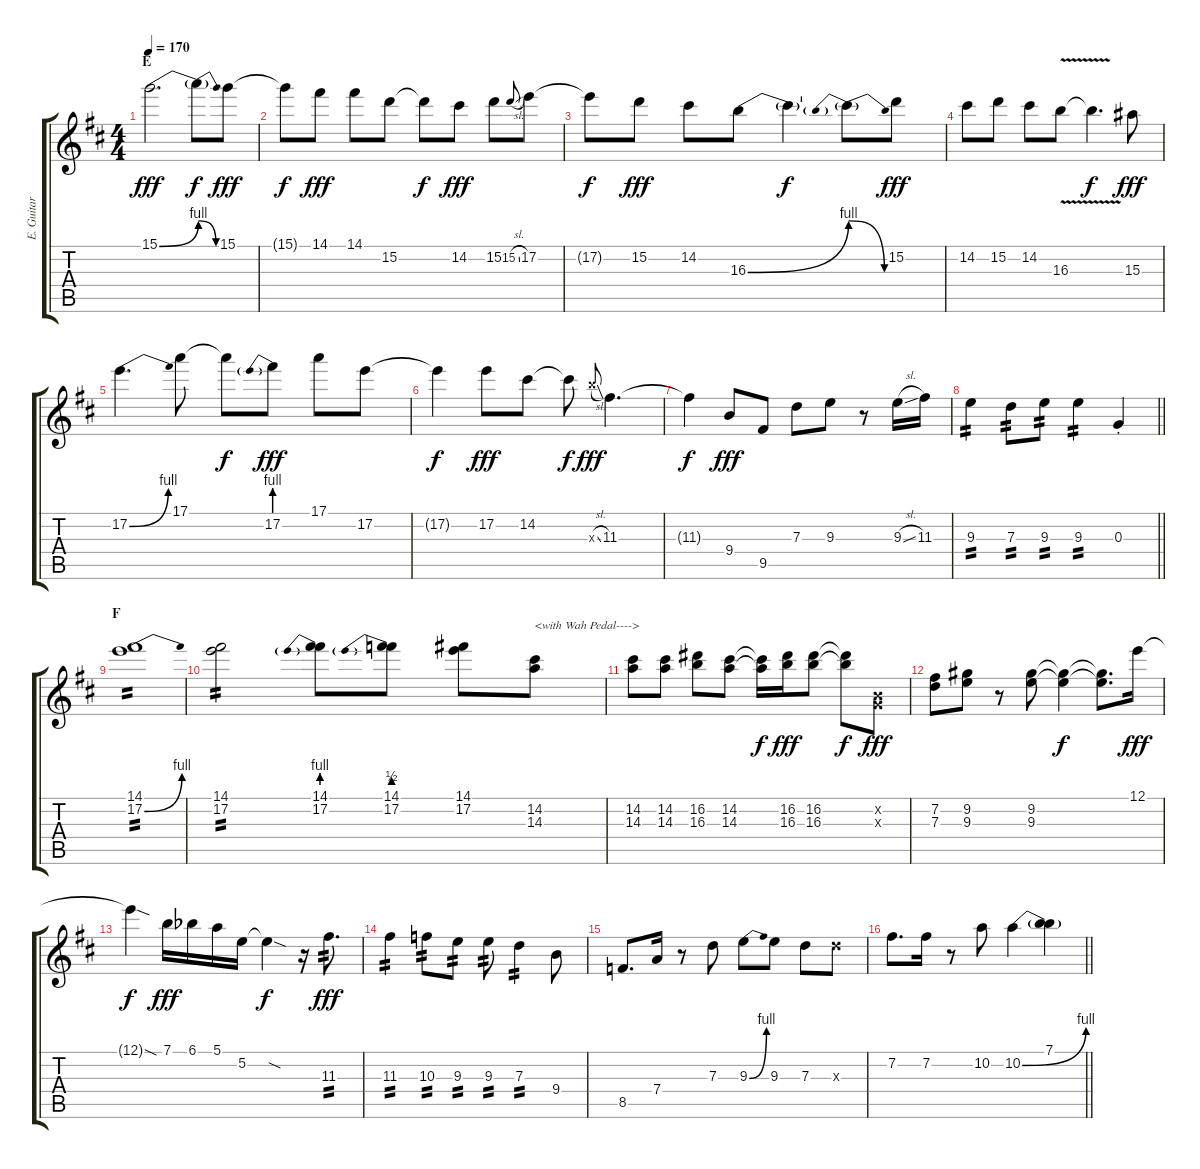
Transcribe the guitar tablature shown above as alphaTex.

\track ("E. Guitar III" "E. Guitar ") {instrument overdrivenguitar}
\staff {score tabs}
\tuning (E4 B3 G3 D3 A2 E2) {hide}
\ts (4 4)
\section ("" "E")
\tempo 170
\clef g2
\ks d
15.1{be (bend 0 0 60 4)}.2{d dy fff} 15.1{be (release 0 4 60 0) t}.8{dy f} 15.1.8{dy fff} |
15.1{t}.8{dy f} 14.1.8{dy fff} 14.1.8 15.2.8 15.2{t}.8{dy f} 14.2.8{dy fff} 15.2.8 15.2{sl}.8{gr onbeat} 17.2.8 |
17.2{t}.8{dy f} 15.2.8{dy fff} 14.2.8 16.3{be (bend 0 0 60 4)}.8 16.3{t}.4{dy f} 16.3{be (prebendrelease 0 4 60 0) t}.8 15.2.8{dy fff} |
14.2.8 15.2.8 14.2.8 16.3{v}.8 16.3{t}.4{d dy f} 15.3.8{dy fff} |
17.2{be (bend 0 0 60 4)}.4{d} 17.1.8 17.1{t}.8{dy f} 17.2{be (prebend 0 4 60 4)}.8{dy fff} 17.1.8 17.2.8 |
17.2{t}.4{dy f} 17.2.8{dy fff} 14.2.8 14.2{t}.8{dy f} 16.3{sl x}.8{gr onbeat dy fff} 11.3.4{d} |
11.3{t}.4{dy f} 9.4.8{dy fff} 9.5.8 7.3.8 9.3.8 r.8 9.3{sl}.16 11.3.16 |
\barLineRight lightlight
9.3.4{tp 2} 7.3.8{tp 2} 9.3.8{tp 2} 9.3.4{tp 2} 0.3{st}.4 |
\section ("" "F")
(14.1 17.2{be (bend 0 0 60 4)}).1{tp 2} |
(14.1 17.2).2{tp 2} (14.1 17.2{be (prebend 0 4 60 4)}).8 (14.1 17.2{be (prebend 0 2 60 2)}).8 (14.1 17.2).8 (14.2 14.3).8{txt "<with Wah Pedal---->"} |
(14.2 14.3).8 (14.2 14.3).8 (16.2 16.3).8 (14.2 14.3).8 (14.2{t} 14.3{t}).16{dy f} (16.2 16.3).16{dy fff} (16.2 16.3).8 (16.2{t} 16.3{t}).8{dy f} (0.2{x} 0.3{x}).8{dy fff} |
(7.2 7.3).8 (9.2 9.3).8 r.8 (9.2 9.3).8 (9.2{t} 9.3{t}).4{dy f} (9.2{t} 9.3{t}).8{d} 12.1.16{dy fff} |
12.1{sod t}.4{dy f} 7.1.16{dy fff} 6.1{acc b}.16 5.1.16 5.2.16 5.2{sod t}.4{dy f} r.16 11.3.8{d tp 2 dy fff} |
11.3.4{tp 2} 10.3.8{tp 2} 9.3.8{tp 2} 9.3.8{tp 2} 7.3.4{tp 2} 9.4.8 |
8.5.8{d} 7.4.16 r.8 7.3.8 9.3{be (bend 0 0 60 4)}.8 9.3.8 7.3.8 7.3{x}.8 |
\barLineRight lightlight
7.2.8{d} 7.2.16 r.8 10.2.8 10.2{be (bend 0 0 60 4)}.4 (7.1 10.2{t}).4
